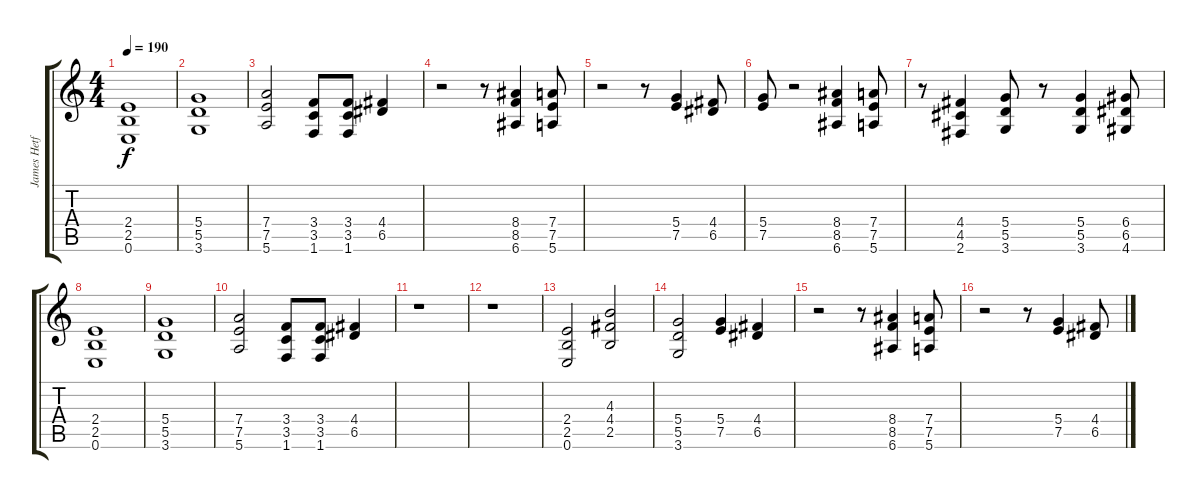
\track ("James Hetfield" "James Hetf") {instrument distortionguitar}
\staff {score tabs}
\tuning (E4 B3 G3 D3 A2 E2) {hide}
\ts (4 4)
\tempo 190
\clef g2
\ks c
(2.4 2.5 0.6).1{dy f} |
(5.4 5.5 3.6).1 |
(7.4 7.5 5.6).2 (3.4 3.5 1.6).8 (3.4 3.5 1.6).8 (4.4 6.5).4 |
r.2 r.8 (8.4 8.5 6.6).4 (7.4 7.5 5.6).8 |
r.2 r.8 (5.4 7.5).4 (4.4 6.5).8 |
(5.4 7.5).8 r.2 (8.4 8.5 6.6).4 (7.4 7.5 5.6).8 |
r.8 (4.4 4.5 2.6).4 (5.4 5.5 3.6).8 r.8 (5.4 5.5 3.6).4 (6.4 6.5 4.6).8 |
(2.4 2.5 0.6).1 |
(5.4 5.5 3.6).1 |
(7.4 7.5 5.6).2 (3.4 3.5 1.6).8 (3.4 3.5 1.6).8 (4.4 6.5).4 |
r.1 |
r.1 |
(2.4 2.5 0.6).2 (4.3 4.4 2.5).2 |
(5.4 5.5 3.6).2 (5.4 7.5).4 (4.4 6.5).4 |
r.2 r.8 (8.4 8.5 6.6).4 (7.4 7.5 5.6).8 |
r.2 r.8 (5.4 7.5).4 (4.4 6.5).8
